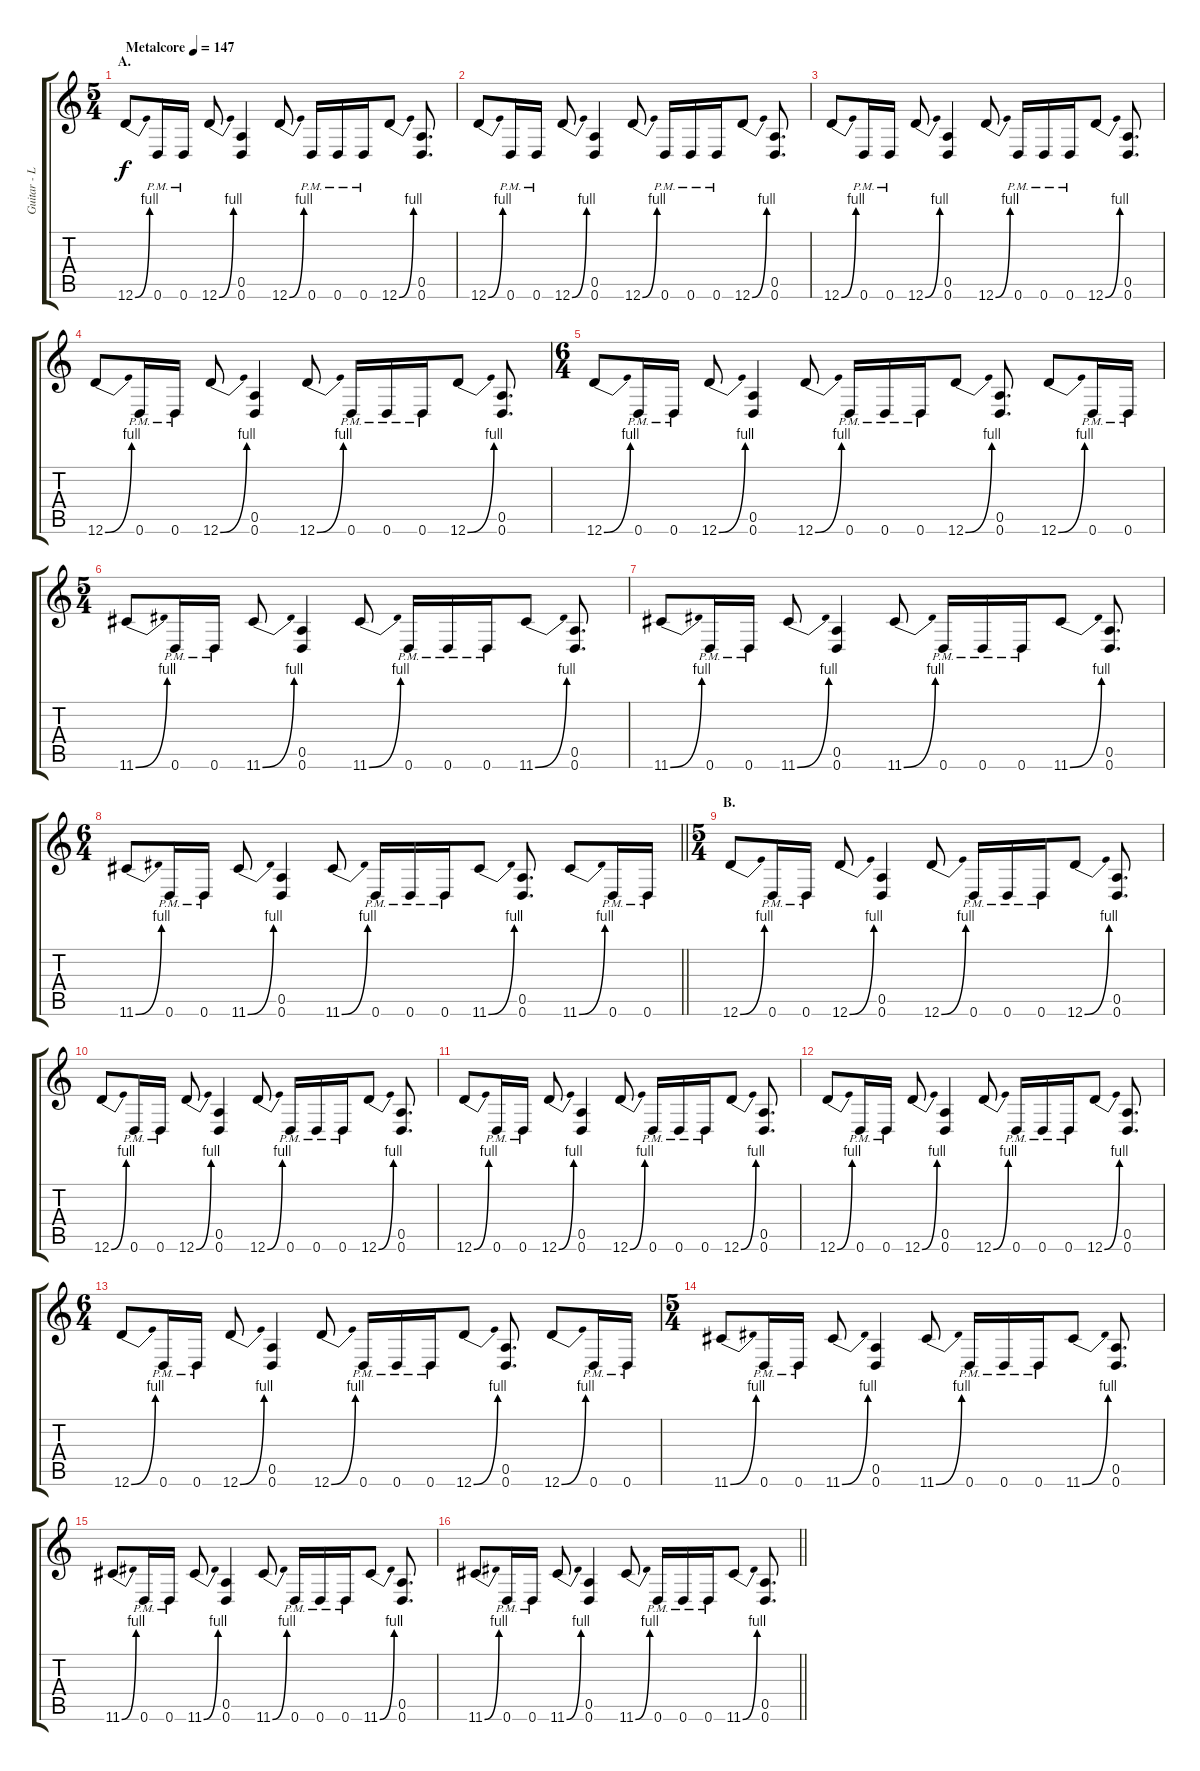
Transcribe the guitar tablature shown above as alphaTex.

\track ("Guitar - Left" "Guitar - L") {instrument distortionguitar}
\staff {score tabs}
\tuning (E4 B3 G3 D3 A2 D2) {hide}
\ts (5 4)
\section ("" "A.")
\tempo (147 "Metalcore")
\clef g2
\ks c
12.6{be (bend 0 0 60 4)}.8{dy f instrument distortionguitar} 0.6{pm}.16 0.6{pm}.16 12.6{be (bend 0 0 60 4)}.8 (0.5 0.6).4 12.6{be (bend 0 0 60 4)}.8 0.6{pm}.16 0.6{pm}.16 0.6{pm}.16 12.6{be (bend 0 0 60 4)}.8 (0.5 0.6).8{d} |
12.6{be (bend 0 0 60 4)}.8 0.6{pm}.16 0.6{pm}.16 12.6{be (bend 0 0 60 4)}.8 (0.5 0.6).4 12.6{be (bend 0 0 60 4)}.8 0.6{pm}.16 0.6{pm}.16 0.6{pm}.16 12.6{be (bend 0 0 60 4)}.8 (0.5 0.6).8{d} |
12.6{be (bend 0 0 60 4)}.8 0.6{pm}.16 0.6{pm}.16 12.6{be (bend 0 0 60 4)}.8 (0.5 0.6).4 12.6{be (bend 0 0 60 4)}.8 0.6{pm}.16 0.6{pm}.16 0.6{pm}.16 12.6{be (bend 0 0 60 4)}.8 (0.5 0.6).8{d} |
12.6{be (bend 0 0 60 4)}.8 0.6{pm}.16 0.6{pm}.16 12.6{be (bend 0 0 60 4)}.8 (0.5 0.6).4 12.6{be (bend 0 0 60 4)}.8 0.6{pm}.16 0.6{pm}.16 0.6{pm}.16 12.6{be (bend 0 0 60 4)}.8 (0.5 0.6).8{d} |
\ts (6 4)
12.6{be (bend 0 0 60 4)}.8 0.6{pm}.16 0.6{pm}.16 12.6{be (bend 0 0 60 4)}.8 (0.5 0.6).4 12.6{be (bend 0 0 60 4)}.8 0.6{pm}.16 0.6{pm}.16 0.6{pm}.16 12.6{be (bend 0 0 60 4)}.8 (0.5 0.6).8{d} 12.6{be (bend 0 0 60 4)}.8 0.6{pm}.16 0.6{pm}.16 |
\ts (5 4)
11.6{be (bend 0 0 60 4)}.8 0.6{pm}.16 0.6{pm}.16 11.6{be (bend 0 0 60 4)}.8 (0.5 0.6).4 11.6{be (bend 0 0 60 4)}.8 0.6{pm}.16 0.6{pm}.16 0.6{pm}.16 11.6{be (bend 0 0 60 4)}.8 (0.5 0.6).8{d} |
11.6{be (bend 0 0 60 4)}.8 0.6{pm}.16 0.6{pm}.16 11.6{be (bend 0 0 60 4)}.8 (0.5 0.6).4 11.6{be (bend 0 0 60 4)}.8 0.6{pm}.16 0.6{pm}.16 0.6{pm}.16 11.6{be (bend 0 0 60 4)}.8 (0.5 0.6).8{d} |
\ts (6 4)
\barLineRight lightlight
11.6{be (bend 0 0 60 4)}.8 0.6{pm}.16 0.6{pm}.16 11.6{be (bend 0 0 60 4)}.8 (0.5 0.6).4 11.6{be (bend 0 0 60 4)}.8 0.6{pm}.16 0.6{pm}.16 0.6{pm}.16 11.6{be (bend 0 0 60 4)}.8 (0.5 0.6).8{d} 11.6{be (bend 0 0 60 4)}.8 0.6{pm}.16 0.6{pm}.16 |
\ts (5 4)
\section ("" "B.")
12.6{be (bend 0 0 60 4)}.8 0.6{pm}.16 0.6{pm}.16 12.6{be (bend 0 0 60 4)}.8 (0.5 0.6).4 12.6{be (bend 0 0 60 4)}.8 0.6{pm}.16 0.6{pm}.16 0.6{pm}.16 12.6{be (bend 0 0 60 4)}.8 (0.5 0.6).8{d} |
12.6{be (bend 0 0 60 4)}.8 0.6{pm}.16 0.6{pm}.16 12.6{be (bend 0 0 60 4)}.8 (0.5 0.6).4 12.6{be (bend 0 0 60 4)}.8 0.6{pm}.16 0.6{pm}.16 0.6{pm}.16 12.6{be (bend 0 0 60 4)}.8 (0.5 0.6).8{d} |
12.6{be (bend 0 0 60 4)}.8 0.6{pm}.16 0.6{pm}.16 12.6{be (bend 0 0 60 4)}.8 (0.5 0.6).4 12.6{be (bend 0 0 60 4)}.8 0.6{pm}.16 0.6{pm}.16 0.6{pm}.16 12.6{be (bend 0 0 60 4)}.8 (0.5 0.6).8{d} |
12.6{be (bend 0 0 60 4)}.8 0.6{pm}.16 0.6{pm}.16 12.6{be (bend 0 0 60 4)}.8 (0.5 0.6).4 12.6{be (bend 0 0 60 4)}.8 0.6{pm}.16 0.6{pm}.16 0.6{pm}.16 12.6{be (bend 0 0 60 4)}.8 (0.5 0.6).8{d} |
\ts (6 4)
12.6{be (bend 0 0 60 4)}.8 0.6{pm}.16 0.6{pm}.16 12.6{be (bend 0 0 60 4)}.8 (0.5 0.6).4 12.6{be (bend 0 0 60 4)}.8 0.6{pm}.16 0.6{pm}.16 0.6{pm}.16 12.6{be (bend 0 0 60 4)}.8 (0.5 0.6).8{d} 12.6{be (bend 0 0 60 4)}.8 0.6{pm}.16 0.6{pm}.16 |
\ts (5 4)
11.6{be (bend 0 0 60 4)}.8 0.6{pm}.16 0.6{pm}.16 11.6{be (bend 0 0 60 4)}.8 (0.5 0.6).4 11.6{be (bend 0 0 60 4)}.8 0.6{pm}.16 0.6{pm}.16 0.6{pm}.16 11.6{be (bend 0 0 60 4)}.8 (0.5 0.6).8{d} |
11.6{be (bend 0 0 60 4)}.8 0.6{pm}.16 0.6{pm}.16 11.6{be (bend 0 0 60 4)}.8 (0.5 0.6).4 11.6{be (bend 0 0 60 4)}.8 0.6{pm}.16 0.6{pm}.16 0.6{pm}.16 11.6{be (bend 0 0 60 4)}.8 (0.5 0.6).8{d} |
\barLineRight lightlight
11.6{be (bend 0 0 60 4)}.8 0.6{pm}.16 0.6{pm}.16 11.6{be (bend 0 0 60 4)}.8 (0.5 0.6).4 11.6{be (bend 0 0 60 4)}.8 0.6{pm}.16 0.6{pm}.16 0.6{pm}.16 11.6{be (bend 0 0 60 4)}.8 (0.5 0.6).8{d}
